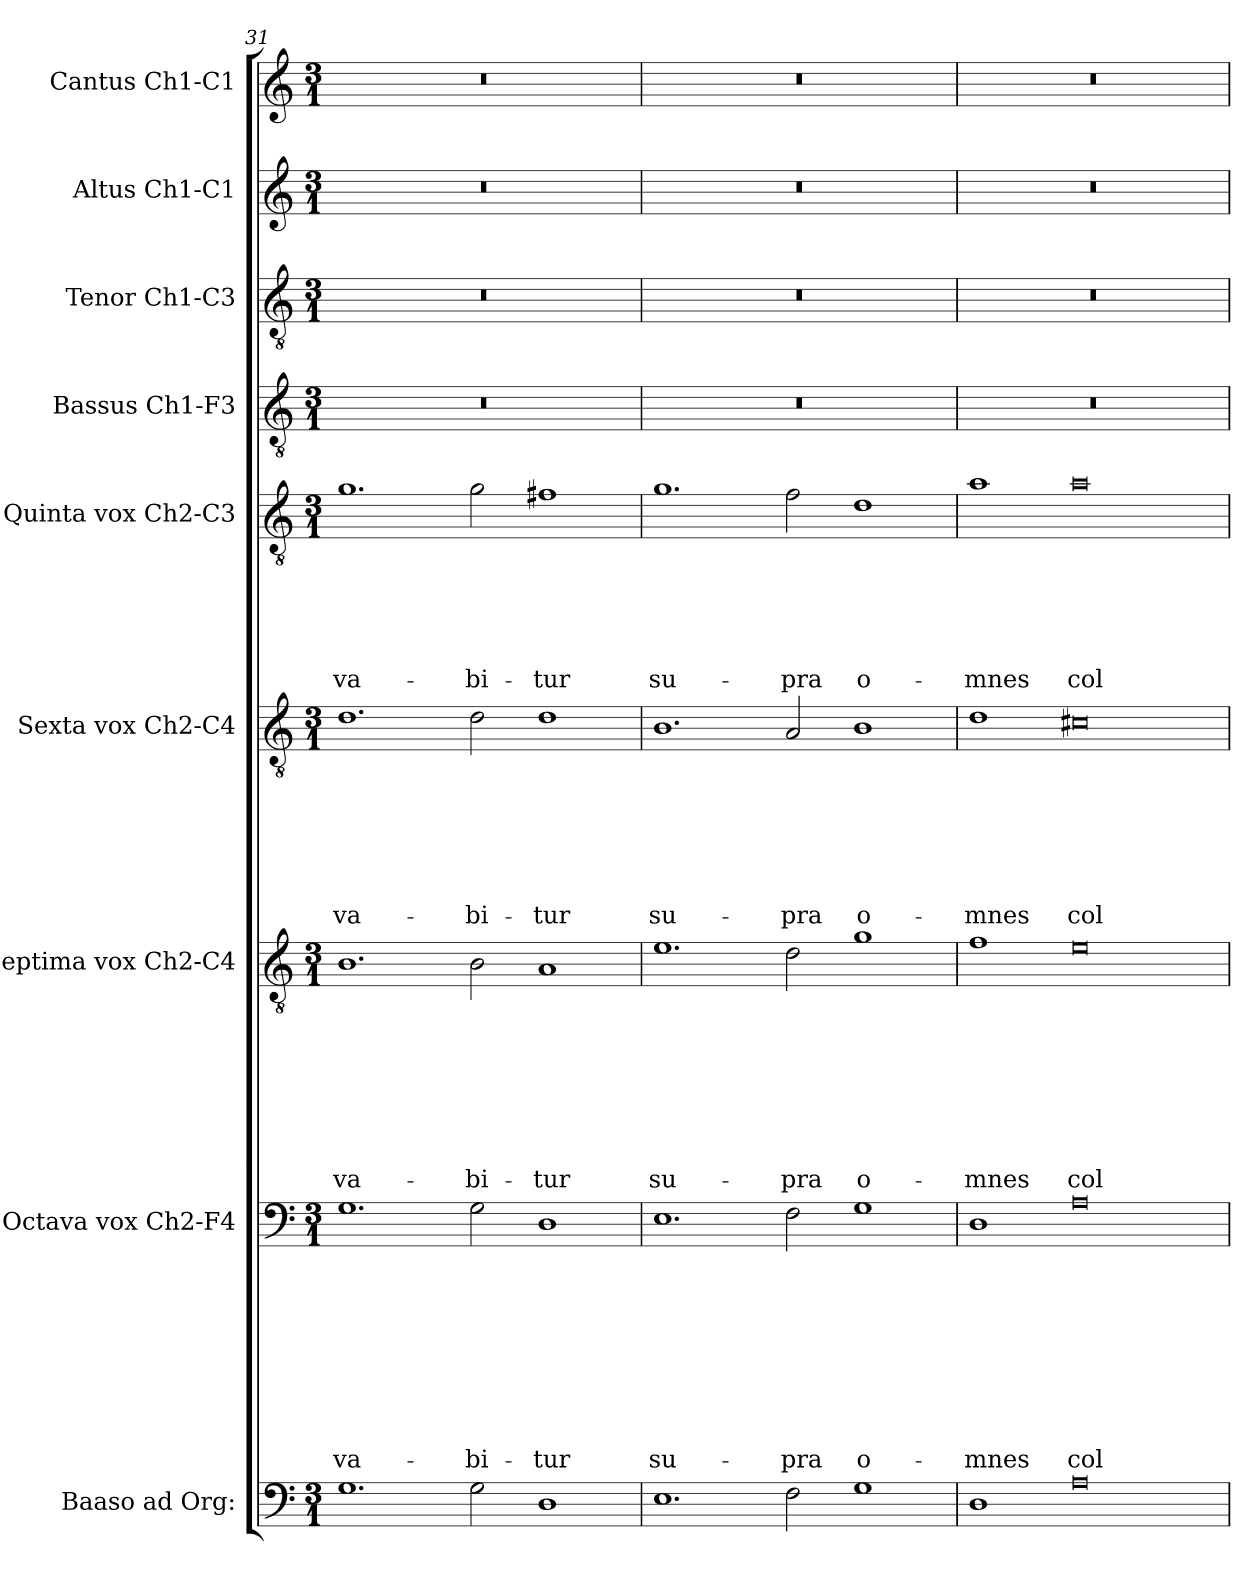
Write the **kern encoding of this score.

**kern	**kern	**text	**text	**text	**text	**text	**text	**text	**text	**text	**kern	**text	**text	**text	**text	**text	**text	**text	**text	**kern	**text	**text	**text	**text	**text	**text	**text	**kern	**text	**text	**text	**text	**text	**text	**kern	**kern	**kern	**kern
*part9	*part8	*part8	*part8	*part8	*part8	*part8	*part8	*part8	*part8	*part8	*part7	*part7	*part7	*part7	*part7	*part7	*part7	*part7	*part7	*part6	*part6	*part6	*part6	*part6	*part6	*part6	*part6	*part5	*part5	*part5	*part5	*part5	*part5	*part5	*part4	*part3	*part2	*part1
*staff9	*staff8	*staff8	*staff8	*staff8	*staff8	*staff8	*staff8	*staff8	*staff8	*staff8	*staff7	*staff7	*staff7	*staff7	*staff7	*staff7	*staff7	*staff7	*staff7	*staff6	*staff6	*staff6	*staff6	*staff6	*staff6	*staff6	*staff6	*staff5	*staff5	*staff5	*staff5	*staff5	*staff5	*staff5	*staff4	*staff3	*staff2	*staff1
*I"Baaso ad Org:	*I"Octava vox Ch2-F4	*	*	*	*	*	*	*	*	*	*I"Septima vox Ch2-C4	*	*	*	*	*	*	*	*	*I"Sexta vox Ch2-C4	*	*	*	*	*	*	*	*I"Quinta vox  Ch2-C3	*	*	*	*	*	*	*I"Bassus Ch1-F3	*I"Tenor Ch1-C3	*I"Altus Ch1-C1	*I"Cantus Ch1-C1
*	*	*	*	*	*	*	*	*	*	*	*	*	*	*	*	*	*	*	*	*	*	*	*	*	*	*	*	*	*	*	*	*	*	*	*I'B	*I'T	*I'A	*I'C
*clefF4	*clefF4	*	*	*	*	*	*	*	*	*	*clefGv2	*	*	*	*	*	*	*	*	*clefGv2	*	*	*	*	*	*	*	*clefGv2	*	*	*	*	*	*	*clefGv2	*clefGv2	*clefG2	*clefG2
*k[]	*k[]	*	*	*	*	*	*	*	*	*	*k[]	*	*	*	*	*	*	*	*	*k[]	*	*	*	*	*	*	*	*k[]	*	*	*	*	*	*	*k[]	*k[]	*k[]	*k[]
*C:	*C:	*	*	*	*	*	*	*	*	*	*C:	*	*	*	*	*	*	*	*	*C:	*	*	*	*	*	*	*	*C:	*	*	*	*	*	*	*C:	*C:	*C:	*C:
*M3/1	*M3/1	*	*	*	*	*	*	*	*	*	*M3/1	*	*	*	*	*	*	*	*	*M3/1	*	*	*	*	*	*	*	*M3/1	*	*	*	*	*	*	*M3/1	*M3/1	*M3/1	*M3/1
=31	=31	=31	=31	=31	=31	=31	=31	=31	=31	=31	=31	=31	=31	=31	=31	=31	=31	=31	=31	=31	=31	=31	=31	=31	=31	=31	=31	=31	=31	=31	=31	=31	=31	=31	=31	=31	=31	=31
!	!	!	!	!	!	!	!	!	!	!LO:LY:b	!	!	!	!	!	!	!	!	!LO:LY:b	!	!	!	!	!	!	!	!LO:LY:b	!	!	!	!	!	!	!LO:LY:b	!	!	!	!
1.G	1.G	.	.	.	.	.	.	.	.	-va-	1.B	.	.	.	.	.	.	.	-va-	1.d	.	.	.	.	.	.	-va-	1.g	.	.	.	.	.	-va-	0.r	0.r	0.r	0.r
!	!	!	!	!	!	!	!	!	!	!LO:LY:b	!	!	!	!	!	!	!	!	!LO:LY:b	!	!	!	!	!	!	!	!LO:LY:b	!	!	!	!	!	!	!LO:LY:b	!	!	!	!
2G\	2G\	.	.	.	.	.	.	.	.	-bi-	2B\	.	.	.	.	.	.	.	-bi-	2d\	.	.	.	.	.	.	-bi-	2g\	.	.	.	.	.	-bi-	.	.	.	.
!	!	!	!	!	!	!	!	!	!	!LO:LY:b	!	!	!	!	!	!	!	!	!LO:LY:b	!	!	!	!	!	!	!	!LO:LY:b	!	!	!	!	!	!	!LO:LY:b	!	!	!	!
1D	1D	.	.	.	.	.	.	.	.	-tur	1A	.	.	.	.	.	.	.	-tur	1d	.	.	.	.	.	.	-tur	1f#X	.	.	.	.	.	-tur	.	.	.	.
=32	=32	=32	=32	=32	=32	=32	=32	=32	=32	=32	=32	=32	=32	=32	=32	=32	=32	=32	=32	=32	=32	=32	=32	=32	=32	=32	=32	=32	=32	=32	=32	=32	=32	=32	=32	=32	=32	=32
!	!	!	!	!	!	!	!	!	!	!LO:LY:b	!	!	!	!	!	!	!	!	!LO:LY:b	!	!	!	!	!	!	!	!LO:LY:b	!	!	!	!	!	!	!LO:LY:b	!	!	!	!
1.E	1.E	.	.	.	.	.	.	.	.	su-	1.e	.	.	.	.	.	.	.	su-	1.B	.	.	.	.	.	.	su-	1.g	.	.	.	.	.	su-	0.r	0.r	0.r	0.r
!	!	!	!	!	!	!	!	!	!	!LO:LY:b	!	!	!	!	!	!	!	!	!LO:LY:b	!	!	!	!	!	!	!	!LO:LY:b	!	!	!	!	!	!	!LO:LY:b	!	!	!	!
2F\	2F\	.	.	.	.	.	.	.	.	-pra	2d\	.	.	.	.	.	.	.	-pra	2A/	.	.	.	.	.	.	-pra	2f\	.	.	.	.	.	-pra	.	.	.	.
!	!	!	!	!	!	!	!	!	!	!LO:LY:b	!	!	!	!	!	!	!	!	!LO:LY:b	!	!	!	!	!	!	!	!LO:LY:b	!	!	!	!	!	!	!LO:LY:b	!	!	!	!
1G	1G	.	.	.	.	.	.	.	.	o-	1g	.	.	.	.	.	.	.	o-	1B	.	.	.	.	.	.	o-	1d	.	.	.	.	.	o-	.	.	.	.
=33	=33	=33	=33	=33	=33	=33	=33	=33	=33	=33	=33	=33	=33	=33	=33	=33	=33	=33	=33	=33	=33	=33	=33	=33	=33	=33	=33	=33	=33	=33	=33	=33	=33	=33	=33	=33	=33	=33
!	!	!	!	!	!	!	!	!	!	!LO:LY:b	!	!	!	!	!	!	!	!	!LO:LY:b	!	!	!	!	!	!	!	!LO:LY:b	!	!	!	!	!	!	!LO:LY:b	!	!	!	!
1D	1D	.	.	.	.	.	.	.	.	-mnes	1f	.	.	.	.	.	.	.	-mnes	1d	.	.	.	.	.	.	-mnes	1a	.	.	.	.	.	-mnes	0.r	0.r	0.r	0.r
!	!	!	!	!	!	!	!	!	!	!LO:LY:b	!	!	!	!	!	!	!	!	!LO:LY:b	!	!	!	!	!	!	!	!LO:LY:b	!	!	!	!	!	!	!LO:LY:b	!	!	!	!
0A	0A	.	.	.	.	.	.	.	.	col-	0e	.	.	.	.	.	.	.	col-	0c#X	.	.	.	.	.	.	col-	0a	.	.	.	.	.	col-	.	.	.	.
=	=	=	=	=	=	=	=	=	=	=	=	=	=	=	=	=	=	=	=	=	=	=	=	=	=	=	=	=	=	=	=	=	=	=	=	=	=	=
*-	*-	*-	*-	*-	*-	*-	*-	*-	*-	*-	*-	*-	*-	*-	*-	*-	*-	*-	*-	*-	*-	*-	*-	*-	*-	*-	*-	*-	*-	*-	*-	*-	*-	*-	*-	*-	*-	*-
